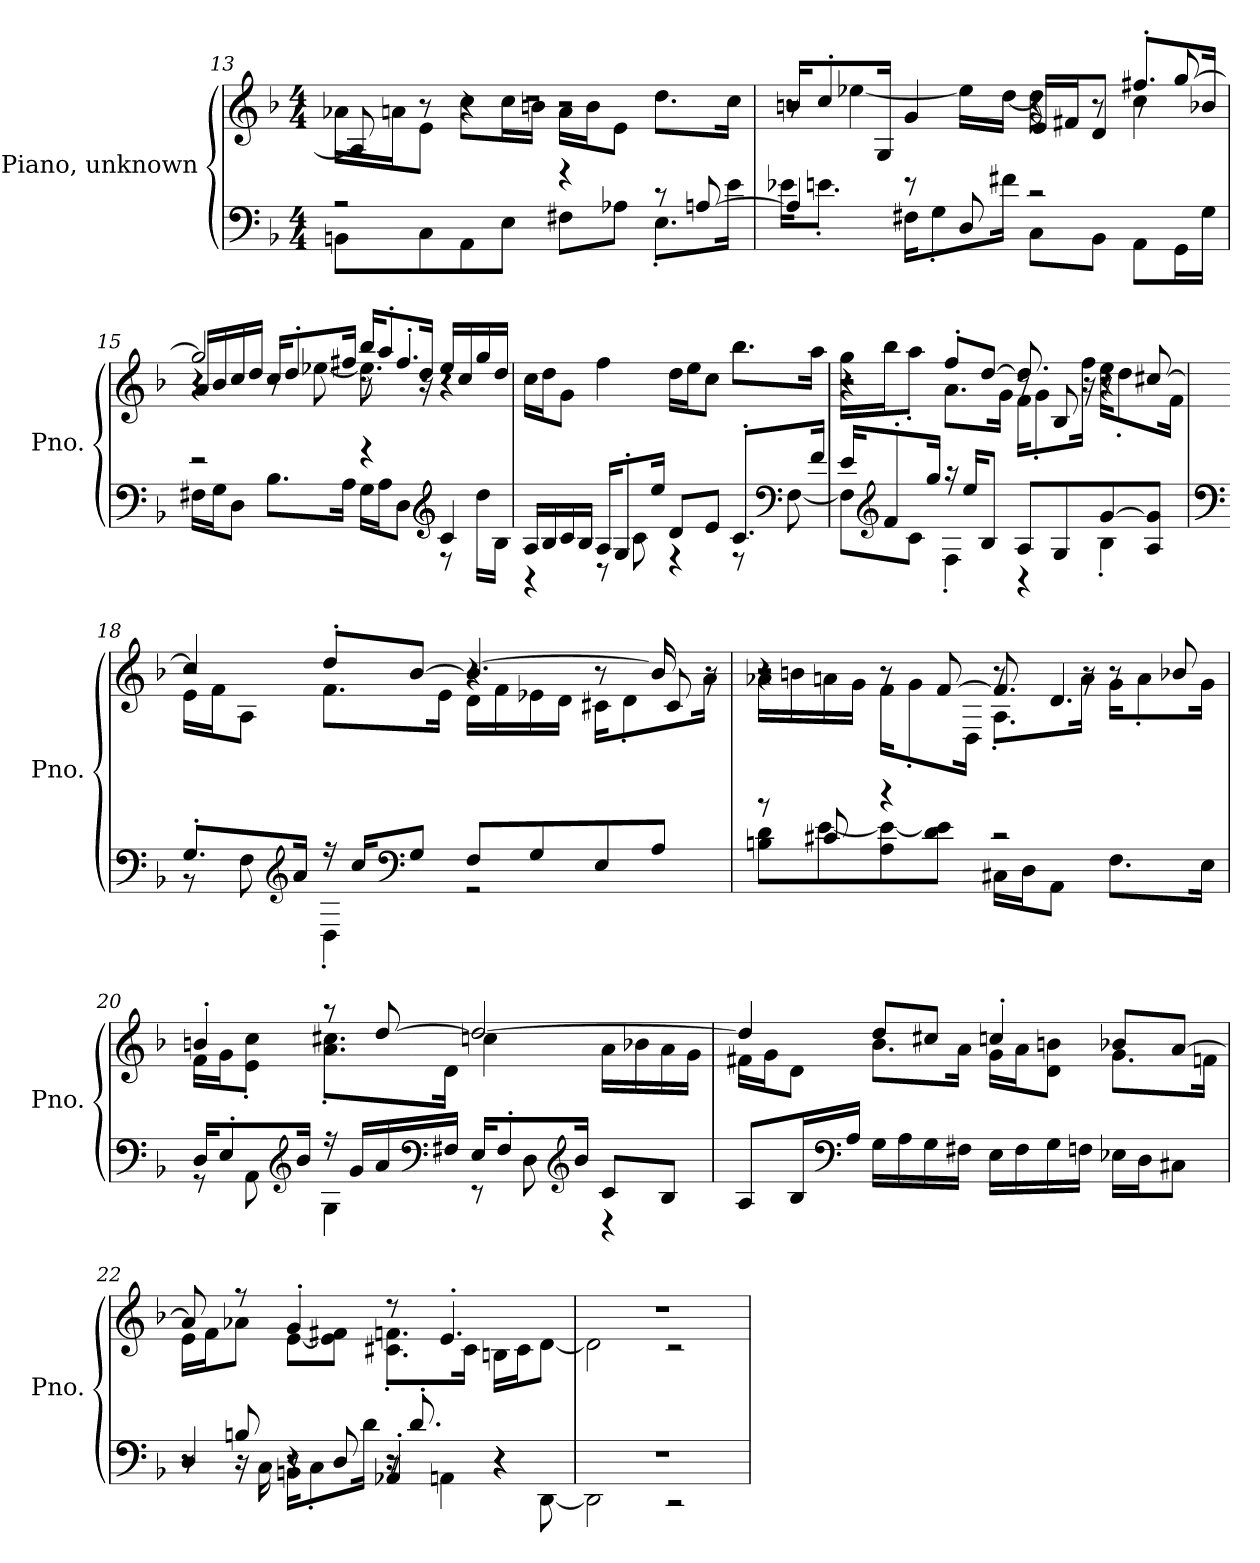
**kern	**kern
*part1	*part1
*staff2	*staff1
*I"Piano, unknown	*
*I'Pno.	*
*clefF4	*clefG2
*k[b-]	*k[b-]
*M4/4	*M4/4
=13	=13
*^	*^
*	*	*	*^
2r	8BBn\L	1r	16a-X\LL	8A/]
.	.	.	16an\J	.
.	8C\	.	8e\J	8r
.	8AA\	.	8cc\L	4r
.	8E\J	.	16cc\L	.
.	.	.	16bn\JJ	.
4r	8F#X\L	.	16a\LL	2r
.	.	.	16b\J	.
.	8A-X\J	.	8e\J	.
8r	8.E'\L	.	8.dd\L	.
[8An/	.	.	.	.
.	16e\Jk	.	16cc\Jk	.
!!LO:LB:g=z	!!	!!
=14	=14	=14	=14	=14
4A/]	16e-X\KL	2r	8r	16bn/KL
.	8.en'\J	.	.	8cc'/
.	.	.	[4ee-X\	.
.	.	.	.	16G/Jk
8r	16F#X\KL	.	.	4g/
.	8G'\	.	.	.
8D/	.	.	16ee-\LL]	.
.	16f#X\Jk	.	[16dd\JJ	.
2r	8C\L	4r	8dd\]	16e/LL
.	.	.	.	16f#X/J
.	8BB-\J	.	8r	8d/J
.	8AA\L	8r	4cc\	8.ff#X'/L
.	16GG\L	[8gg/	.	.
.	16G\JJ	.	.	16b-X/Jk
=15	=15	=15	=15	=15
2r	16F#X\LL	2gg/]	4r	16a/LL
.	16G\J	.	.	16b-/
.	8D\J	.	.	16cc/
.	.	.	.	16dd/JJ
.	8.B-\L	.	8r	16cc/KL
.	.	.	.	8dd'/
.	.	.	[8ee-X\	.
.	16A\Jk	.	.	16ff#X/Jk
4r	16G\LL	8r	8.ee-\]	16bb-/KL
.	16A\J	.	.	8aa'/
.	8D\J	4.ff#'/	.	.
.	.	.	16r	16dd/Jk
*clefG2	*	*	*	*
4c/	8r	.	4r	16ee-/LL
.	.	.	.	16cc/
.	16dd\LL	.	.	16gg/
.	16B-\JJ	.	.	16dd/JJ
*	*	*v	*v	*v
!!LO:LB:g=z
=16	=16	=16
16A/LL	4r	16cc\LL
16B-/	.	16dd\J
16c/	.	8g\J
16B-/JJ	.	.
16A/KL	8r	4ff\
8G'/	.	.
.	8c\	.
16ee/Jk	.	.
8d/L	4r	16dd\LL
.	.	16ee\J
8e/J	.	8cc\J
8.c'/L	8r	8.bb-\L
*clefF4	*	*
.	[8F\	.
16f/Jk	.	16aa\Jk
=17	=17	=17
*	*	*^
*	*	*	*^
16e/KL	8F\L]	4r	16gg\LL	2r
*clefG2	*	*	*	*
8f'/	.	.	16bb-\J	.
.	8c\J	.	8aa'\J	.
16gg/Jk	.	.	.	.
16r	4F'\	8ff'/L	8.a\L	.
16ee/KL	.	.	.	.
8B-/J	.	[8dd/J	.	.
.	.	.	16g\Jk	.
8A/L	4r	8.dd/]	16f\KL	8r
.	.	.	8g'\	.
8G/	.	.	.	8B-/
.	.	16r	16ff\Jk	.
[8g/	4B-'\	8r	16ee\KL	4r
.	.	.	8dd'\	.
8A/ 8g/]J	.	[8cc#X/	.	.
.	.	.	16f\Jk	.
!!LO:LB:g=z	!!	!!
=18	=18	=18	=18	=18
*clefF4	*	*	*	*
8.G'/L	8r	4cc#/]	16e\LL	2r
.	.	.	16f\J	.
.	8F\	.	8A\J	.
*clefG2	*	*	*	*
16a/Jk	.	.	.	.
16r	4D'\	8dd'/L	8.f\L	.
16cc/KL	.	.	.	.
*clefF4	*	*	*	*
8G/J	.	[8b-/J	.	.
.	.	.	16e\Jk	.
8F/L	2r	4.b-/_	16d\LL	4r
.	.	.	16f\	.
8G/	.	.	16e-X\	.
.	.	.	16d\JJ	.
8E/	.	.	16c#X\KL	8r
.	.	.	8d'\	.
8A/J	.	16b-/]	.	8c#/
.	.	16r	16a\Jk	.
=19	=19	=19	=19	=19
8r	8Bn\ 8d\L	4r	16a-X\LL	2r
.	.	.	16bn\	.
8c#X/	[8e\	.	16an\	.
.	.	.	16g\JJ	.
4r	8A\ 8e\_	8r	16f\KL	.
.	.	.	8g'\	.
.	8d\ 8e\]J	[8f/	.	.
.	.	.	16D\Jk	.
2r	16C#X\LL	8.f/]	8.A'\L	8r
.	16D\J	.	.	.
.	8AA\J	.	.	4.d/
.	.	16r	16a\Jk	.
.	8.F\L	8r	16g\KL	.
.	.	.	8a'\	.
.	.	8b-X/	.	.
.	16E\Jk	.	16g\Jk	.
*	*	*	*v	*v
!!LO:LB:g=z
=20	=20	=20	=20
16D/KL	8r	4bn'/	16f\LL
8E'/	.	.	16g\J
.	8AA\	.	8e\' 8cc\'J
*clefG2	*	*	*
16b-/Jk	.	.	.
16r	4G\	8r	8.a\' 8.cc#X\'L
16g/LL	.	.	.
16a/	.	[8dd/	.
*clefF4	*	*	*
16F#X/JJ	.	.	16d\Jk
16E/KL	8r	2dd/_	4ccn\
8F#'/	.	.	.
.	8D\	.	.
*clefG2	*	*	*
16b-/Jk	.	.	.
8c/L	4r	.	16a\LL
.	.	.	16b-X\
8B-/J	.	.	16a\
.	.	.	16g\JJ
*v	*v	*	*
!!LO:LB:g=z	!!
=21	=21	=21
8A/L	4dd/]	16f#X\LL
.	.	16g\J
16B-/L	.	8d\J
*clefF4	*	*
16A/JJ	.	.
16G\LL	8dd/L	8.b-\L
16A\	.	.
16G\	8cc#X/J	.
16F#X\JJ	.	16a\Jk
16E\LL	4ccn'/	16g\LL
16F#\	.	16a\J
16G\	.	8d\ 8bn\J
16Fn\JJ	.	.
16E-X\LL	8b-X/L	8.g\L
16D\J	.	.
8C#X\J	[8a/J	.
.	.	16fn\Jk
=22	=22	=22
*^	*	*
*	*^	*	*
8r	8r	4D/	8a/]	16e\LL
.	.	.	.	16f\J
8Bn/	16r	.	8r	8a-X\J
.	16C\	.	.	.
4r	16BBn\KL	8r	4g'/	[8e\L
.	8C'\	.	.	.
.	.	8D/	.	8e\] 8f#X\J
.	16d\Jk	.	.	.
16r	8r	4AA-X'/	8r	8.c#X\' 8.fn\'L
8.d'/	.	.	.	.
.	4AAn\	.	4.e'/	.
.	.	.	.	16c#\Jk
4r	.	4r	.	16Bn\LL
.	.	.	.	16c#\J
.	[8DD\	.	.	[8d\J
*	*v	*v	*	*
!!LO:PB:g=z	!!
=23	=23	=23	=23
1r	2DD\]	1r	2d\]
.	2r	.	2r
*v	*v	*	*
*	*v	*v
=	=
*-	*-
